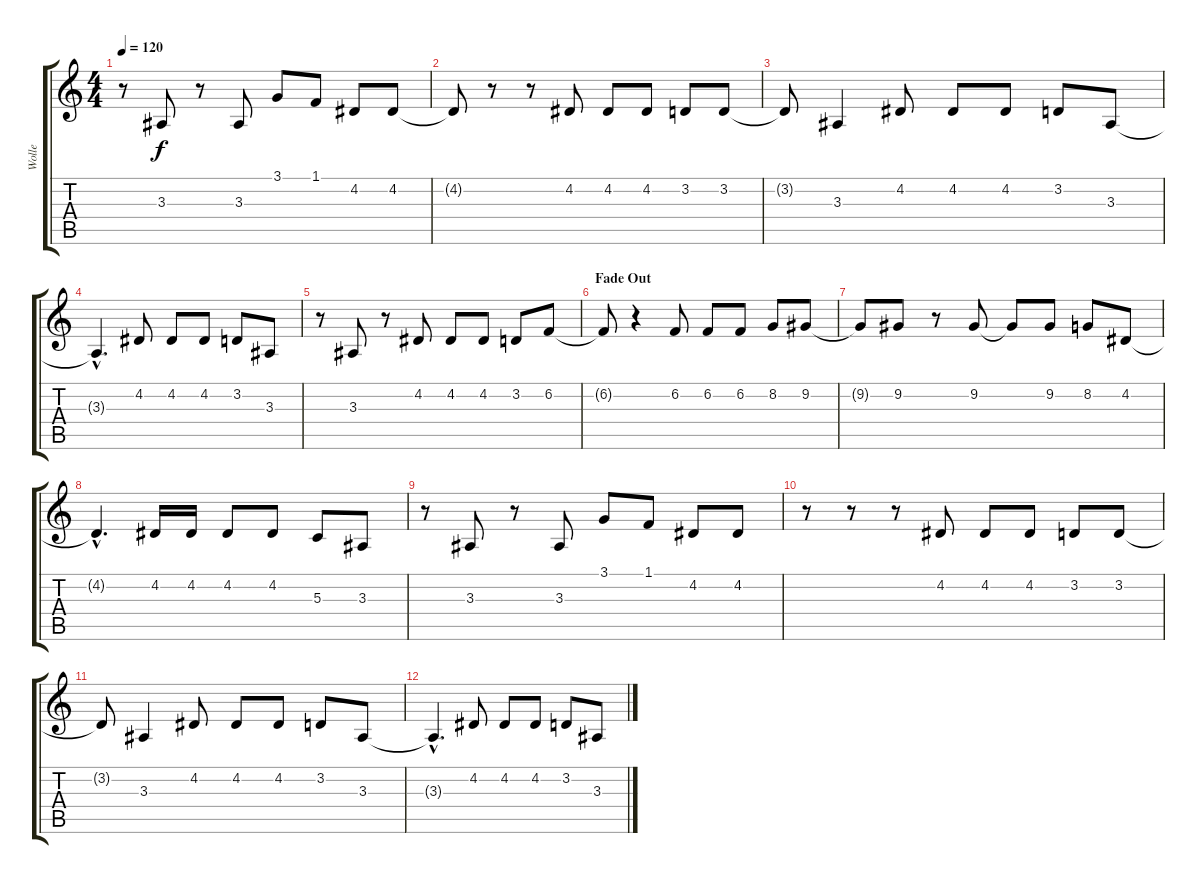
\track ("Wolle" "Wolle") {instrument clarinet}
\staff {score tabs}
\tuning (E4 B3 G3 D3 A2 E2) {hide}
\ts (4 4)
\tempo 120
\clef g2
\ks c
r.8{dy f} 3.3.8 r.8 3.3.8 3.1.8 1.1.8 4.2.8 4.2.8 |
4.2{t}.8 r.8 r.8 4.2.8 4.2.8 4.2.8 3.2.8 3.2.8 |
3.2{t}.8 3.3.4 4.2.8 4.2.8 4.2.8 3.2.8 3.3.8 |
3.3{hac t}.4{d} 4.2.8 4.2.8 4.2.8 3.2.8 3.3.8 |
r.8 3.3.8 r.8 4.2.8 4.2.8 4.2.8 3.2.8 6.2.8 |
\section ("" "Fade Out")
6.2{t}.8 r.4 6.2.8 6.2.8 6.2.8 8.2.8 9.2.8 |
9.2{t}.8{volume 12} 9.2.8 r.8 9.2.8 9.2{t}.8 9.2.8 8.2.8 4.2.8 |
4.2{hac t}.4{d volume 11} 4.2.16 4.2.16 4.2.8 4.2.8 5.3.8 3.3.8 |
r.8{volume 9} 3.3.8 r.8 3.3.8 3.1.8 1.1.8 4.2.8 4.2.8 |
r.8{volume 7} r.8 r.8 4.2.8 4.2.8 4.2.8 3.2.8 3.2.8 |
3.2{t}.8{volume 5} 3.3.4 4.2.8 4.2.8 4.2.8 3.2.8 3.3.8 |
3.3{hac t}.4{d} 4.2.8{volume 3} 4.2.8 4.2.8 3.2.8{volume 0} 3.3.8
